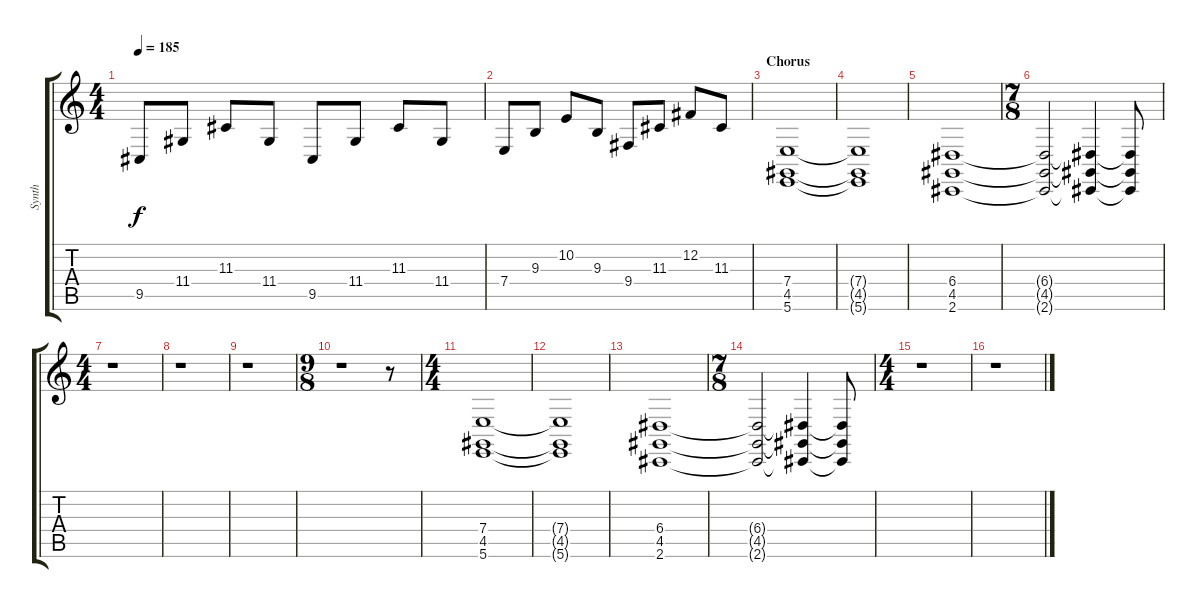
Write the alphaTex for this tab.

\track ("Synth" "Synth") {instrument lead2sawtooth}
\staff {score tabs}
\tuning (B3 Gb3 D3 A2 E2 B1) {hide}
\ts (4 4)
\tempo 185
\clef g2
\ks c
9.5.8{dy f} 11.4.8 11.3.8 11.4.8 9.5.8 11.4.8 11.3.8 11.4.8 |
7.4.8 9.3.8 10.2.8 9.3.8 9.4.8 11.3.8 12.2.8 11.3.8 |
\section ("" "Chorus")
(7.4 4.5 5.6).1{volume 3} |
(7.4{t} 4.5{t} 5.6{t}).1 |
(6.4 4.5 2.6).1 |
\ts (7 8)
(6.4{t} 4.5{t} 2.6{t}).2 (6.4{t} 4.5{t} 2.6{t}).4 (6.4{t} 4.5{t} 2.6{t}).8 |
\ts (4 4)
r.1 |
r.1 |
r.1 |
\ts (9 8)
r.1 r.8 |
\ts (4 4)
(7.4 4.5 5.6).1 |
(7.4{t} 4.5{t} 5.6{t}).1 |
(6.4 4.5 2.6).1 |
\ts (7 8)
(6.4{t} 4.5{t} 2.6{t}).2 (6.4{t} 4.5{t} 2.6{t}).4 (6.4{t} 4.5{t} 2.6{t}).8 |
\ts (4 4)
r.1 |
r.1
